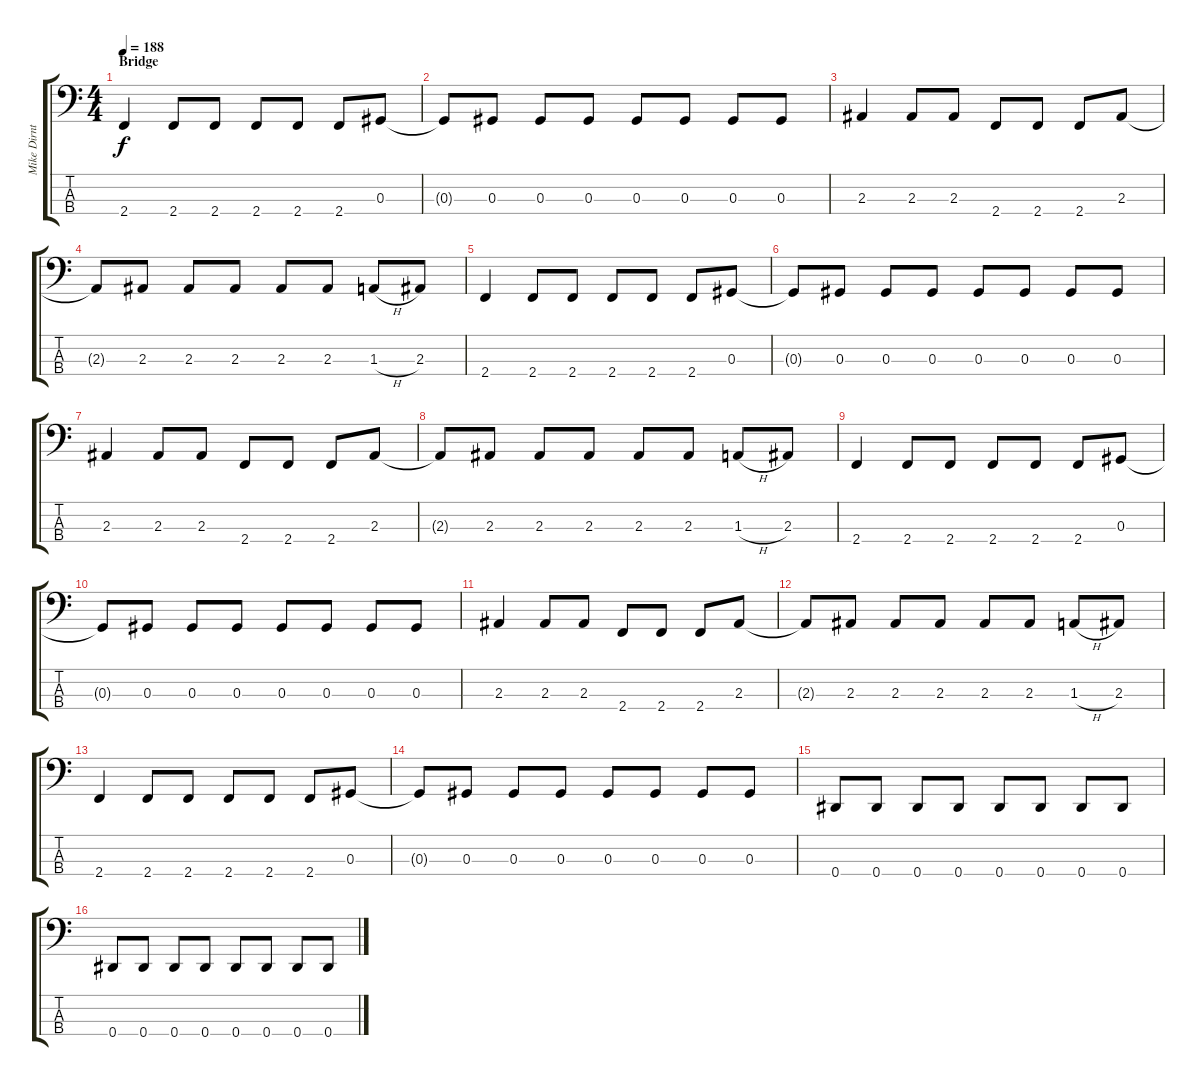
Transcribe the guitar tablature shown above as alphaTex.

\track ("Mike Dirnt" "Mike Dirnt") {instrument electricbassfinger}
\staff {score tabs}
\tuning (Gb2 Db2 Ab1 Eb1) {hide}
\ts (4 4)
\section ("" "Bridge")
\tempo 188
\clef f4
\ks c
2.4.4{dy f} 2.4.8 2.4.8 2.4.8 2.4.8 2.4.8 0.3.8 |
0.3{t}.8 0.3.8 0.3.8 0.3.8 0.3.8 0.3.8 0.3.8 0.3.8 |
2.3.4 2.3.8 2.3.8 2.4.8 2.4.8 2.4.8 2.3.8 |
2.3{t}.8 2.3.8 2.3.8 2.3.8 2.3.8 2.3.8 1.3{h}.8 2.3.8 |
2.4.4 2.4.8 2.4.8 2.4.8 2.4.8 2.4.8 0.3.8 |
0.3{t}.8 0.3.8 0.3.8 0.3.8 0.3.8 0.3.8 0.3.8 0.3.8 |
2.3.4 2.3.8 2.3.8 2.4.8 2.4.8 2.4.8 2.3.8 |
2.3{t}.8 2.3.8 2.3.8 2.3.8 2.3.8 2.3.8 1.3{h}.8 2.3.8 |
2.4.4 2.4.8 2.4.8 2.4.8 2.4.8 2.4.8 0.3.8 |
0.3{t}.8 0.3.8 0.3.8 0.3.8 0.3.8 0.3.8 0.3.8 0.3.8 |
2.3.4 2.3.8 2.3.8 2.4.8 2.4.8 2.4.8 2.3.8 |
2.3{t}.8 2.3.8 2.3.8 2.3.8 2.3.8 2.3.8 1.3{h}.8 2.3.8 |
2.4.4 2.4.8 2.4.8 2.4.8 2.4.8 2.4.8 0.3.8 |
0.3{t}.8 0.3.8 0.3.8 0.3.8 0.3.8 0.3.8 0.3.8 0.3.8 |
0.4.8 0.4.8 0.4.8 0.4.8 0.4.8 0.4.8 0.4.8 0.4.8 |
0.4.8 0.4.8 0.4.8 0.4.8 0.4.8 0.4.8 0.4.8 0.4.8
